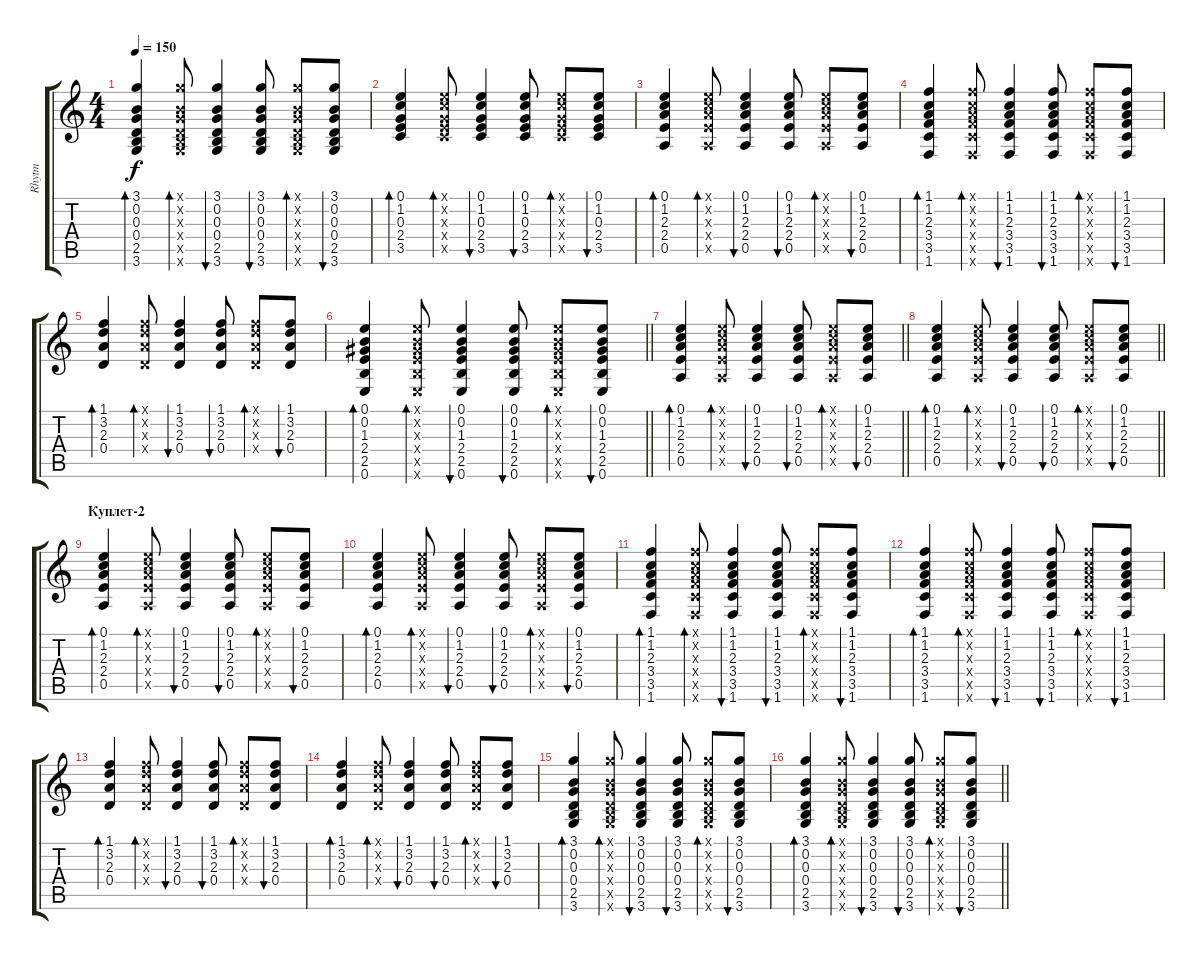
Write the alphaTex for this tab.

\track ("Rhytm" "Rhytm") {instrument acousticguitarsteel}
\staff {score tabs}
\tuning (E4 B3 G3 D3 A2 E2) {hide}
\ts (4 4)
\tempo 150
\clef g2
\ks c
(3.1 0.2 0.3 0.4 2.5 3.6).4{bd 60 dy f} (3.1{x} 0.2{x} 0.3{x} 0.4{x} 2.5{x} 3.6{x}).8{bd 60} (3.1 0.2 0.3 0.4 2.5 3.6).4{bu 60} (3.1 0.2 0.3 0.4 2.5 3.6).8{bu 60} (3.1{x} 0.2{x} 0.3{x} 0.4{x} 2.5{x} 3.6{x}).8{bd 60} (3.1 0.2 0.3 0.4 2.5 3.6).8{bu 60} |
(0.1 1.2 0.3 2.4 3.5).4{bd 60} (0.1{x} 1.2{x} 0.3{x} 2.4{x} 3.5{x}).8{bd 60} (0.1 1.2 0.3 2.4 3.5).4{bu 60} (0.1 1.2 0.3 2.4 3.5).8{bu 60} (0.1{x} 1.2{x} 0.3{x} 2.4{x} 3.5{x}).8{bd 60} (0.1 1.2 0.3 2.4 3.5).8{bu 60} |
(0.1 1.2 2.3 2.4 0.5).4{bd 60} (0.1{x} 1.2{x} 2.3{x} 2.4{x} 0.5{x}).8{bd 60} (0.1 1.2 2.3 2.4 0.5).4{bu 60} (0.1 1.2 2.3 2.4 0.5).8{bu 60} (0.1{x} 1.2{x} 2.3{x} 2.4{x} 0.5{x}).8{bd 60} (0.1 1.2 2.3 2.4 0.5).8{bu 60} |
(1.1 1.2 2.3 3.4 3.5 1.6).4{bd 60} (1.1{x} 1.2{x} 2.3{x} 3.4{x} 3.5{x} 1.6{x}).8{bd 60} (1.1 1.2 2.3 3.4 3.5 1.6).4{bu 60} (1.1 1.2 2.3 3.4 3.5 1.6).8{bu 60} (1.1{x} 1.2{x} 2.3{x} 3.4{x} 3.5{x} 1.6{x}).8{bd 60} (1.1 1.2 2.3 3.4 3.5 1.6).8{bu 60} |
(1.1 3.2 2.3 0.4).4{bd 60} (1.1{x} 3.2{x} 2.3{x} 0.4{x}).8{bd 60} (1.1 3.2 2.3 0.4).4{bu 60} (1.1 3.2 2.3 0.4).8{bu 60} (1.1{x} 3.2{x} 2.3{x} 0.4{x}).8{bd 60} (1.1 3.2 2.3 0.4).8{bu 60} |
\barLineRight lightlight
(0.1 0.2 1.3 2.4 2.5 0.6).4{bd 60} (0.1{x} 0.2{x} 1.3{x} 2.4{x} 2.5{x} 0.6{x}).8{bd 60} (0.1 0.2 1.3 2.4 2.5 0.6).4{bu 60} (0.1 0.2 1.3 2.4 2.5 0.6).8{bu 60} (0.1{x} 0.2{x} 1.3{x} 2.4{x} 2.5{x} 0.6{x}).8{bd 60} (0.1 0.2 1.3 2.4 2.5 0.6).8{bu 60} |
\barLineRight lightlight
(0.1 1.2 2.3 2.4 0.5).4{bd 60} (0.1{x} 1.2{x} 2.3{x} 2.4{x} 0.5{x}).8{bd 60} (0.1 1.2 2.3 2.4 0.5).4{bu 60} (0.1 1.2 2.3 2.4 0.5).8{bu 60} (0.1{x} 1.2{x} 2.3{x} 2.4{x} 0.5{x}).8{bd 60} (0.1 1.2 2.3 2.4 0.5).8{bu 60} |
\barLineRight lightlight
(0.1 1.2 2.3 2.4 0.5).4{bd 60} (0.1{x} 1.2{x} 2.3{x} 2.4{x} 0.5{x}).8{bd 60} (0.1 1.2 2.3 2.4 0.5).4{bu 60} (0.1 1.2 2.3 2.4 0.5).8{bu 60} (0.1{x} 1.2{x} 2.3{x} 2.4{x} 0.5{x}).8{bd 60} (0.1 1.2 2.3 2.4 0.5).8{bu 60} |
\section ("" "Куплет-2")
(0.1 1.2 2.3 2.4 0.5).4{bd 60} (0.1{x} 1.2{x} 2.3{x} 2.4{x} 0.5{x}).8{bd 60} (0.1 1.2 2.3 2.4 0.5).4{bu 60} (0.1 1.2 2.3 2.4 0.5).8{bu 60} (0.1{x} 1.2{x} 2.3{x} 2.4{x} 0.5{x}).8{bd 60} (0.1 1.2 2.3 2.4 0.5).8{bu 60} |
(0.1 1.2 2.3 2.4 0.5).4{bd 60} (0.1{x} 1.2{x} 2.3{x} 2.4{x} 0.5{x}).8{bd 60} (0.1 1.2 2.3 2.4 0.5).4{bu 60} (0.1 1.2 2.3 2.4 0.5).8{bu 60} (0.1{x} 1.2{x} 2.3{x} 2.4{x} 0.5{x}).8{bd 60} (0.1 1.2 2.3 2.4 0.5).8{bu 60} |
(1.1 1.2 2.3 3.4 3.5 1.6).4{bd 60} (1.1{x} 1.2{x} 2.3{x} 3.4{x} 3.5{x} 1.6{x}).8{bd 60} (1.1 1.2 2.3 3.4 3.5 1.6).4{bu 60} (1.1 1.2 2.3 3.4 3.5 1.6).8{bu 60} (1.1{x} 1.2{x} 2.3{x} 3.4{x} 3.5{x} 1.6{x}).8{bd 60} (1.1 1.2 2.3 3.4 3.5 1.6).8{bu 60} |
(1.1 1.2 2.3 3.4 3.5 1.6).4{bd 60} (1.1{x} 1.2{x} 2.3{x} 3.4{x} 3.5{x} 1.6{x}).8{bd 60} (1.1 1.2 2.3 3.4 3.5 1.6).4{bu 60} (1.1 1.2 2.3 3.4 3.5 1.6).8{bu 60} (1.1{x} 1.2{x} 2.3{x} 3.4{x} 3.5{x} 1.6{x}).8{bd 60} (1.1 1.2 2.3 3.4 3.5 1.6).8{bu 60} |
(1.1 3.2 2.3 0.4).4{bd 60} (1.1{x} 3.2{x} 2.3{x} 0.4{x}).8{bd 60} (1.1 3.2 2.3 0.4).4{bu 60} (1.1 3.2 2.3 0.4).8{bu 60} (1.1{x} 3.2{x} 2.3{x} 0.4{x}).8{bd 60} (1.1 3.2 2.3 0.4).8{bu 60} |
(1.1 3.2 2.3 0.4).4{bd 60} (1.1{x} 3.2{x} 2.3{x} 0.4{x}).8{bd 60} (1.1 3.2 2.3 0.4).4{bu 60} (1.1 3.2 2.3 0.4).8{bu 60} (1.1{x} 3.2{x} 2.3{x} 0.4{x}).8{bd 60} (1.1 3.2 2.3 0.4).8{bu 60} |
(3.1 0.2 0.3 0.4 2.5 3.6).4{bd 60} (3.1{x} 0.2{x} 0.3{x} 0.4{x} 2.5{x} 3.6{x}).8{bd 60} (3.1 0.2 0.3 0.4 2.5 3.6).4{bu 60} (3.1 0.2 0.3 0.4 2.5 3.6).8{bu 60} (3.1{x} 0.2{x} 0.3{x} 0.4{x} 2.5{x} 3.6{x}).8{bd 60} (3.1 0.2 0.3 0.4 2.5 3.6).8{bu 60} |
\barLineRight lightlight
(3.1 0.2 0.3 0.4 2.5 3.6).4{bd 60} (3.1{x} 0.2{x} 0.3{x} 0.4{x} 2.5{x} 3.6{x}).8{bd 60} (3.1 0.2 0.3 0.4 2.5 3.6).4{bu 60} (3.1 0.2 0.3 0.4 2.5 3.6).8{bu 60} (3.1{x} 0.2{x} 0.3{x} 0.4{x} 2.5{x} 3.6{x}).8{bd 60} (3.1 0.2 0.3 0.4 2.5 3.6).8{bu 60}
